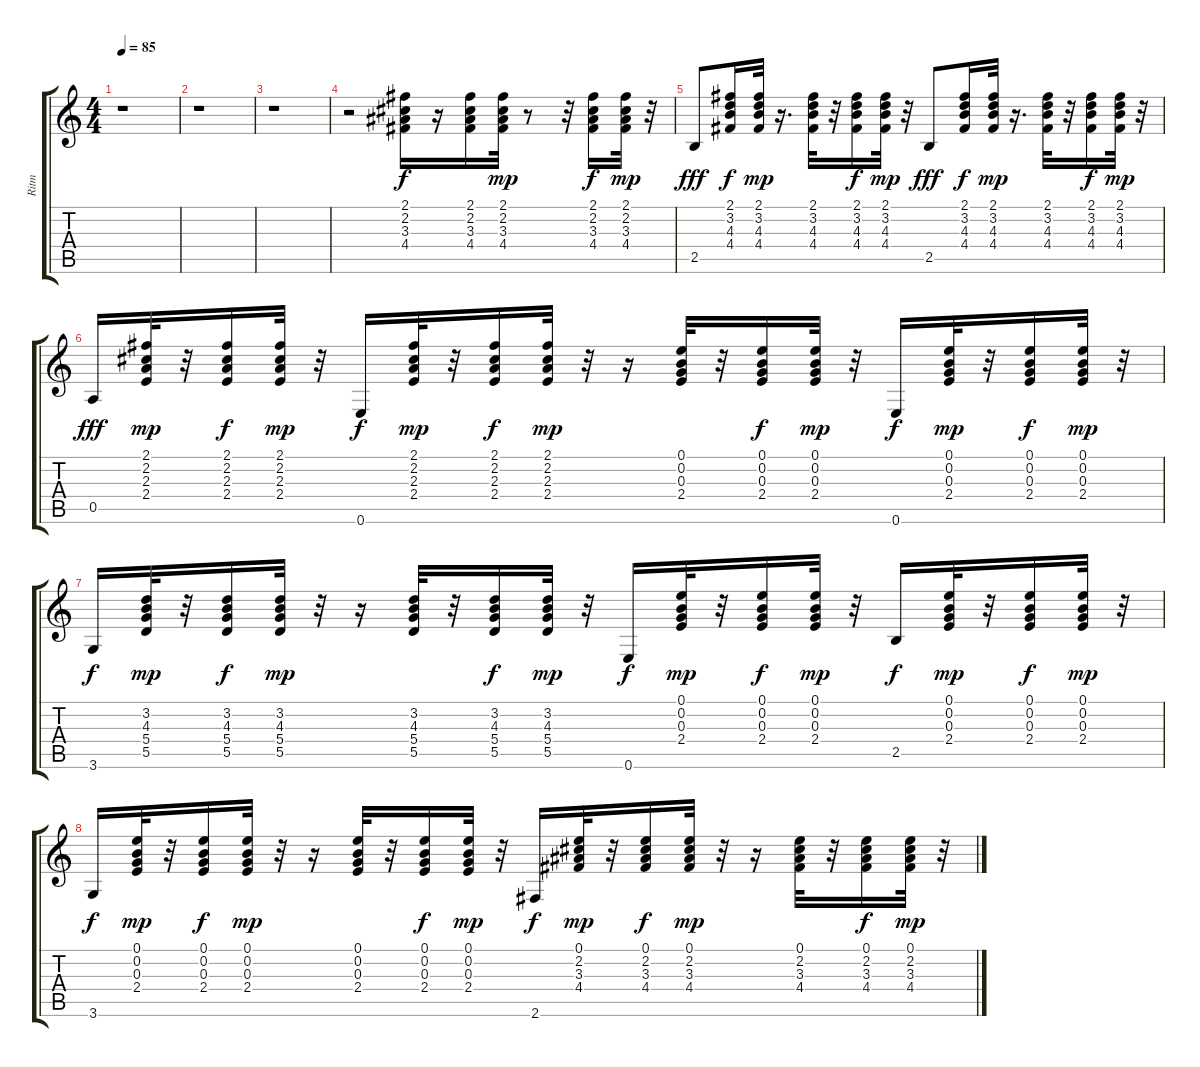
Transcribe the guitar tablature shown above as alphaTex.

\track ("Ritm" "Ritm") {instrument acousticguitarsteel}
\staff {score tabs}
\tuning (E4 B3 G3 D3 A2 E2) {hide}
\ts (4 4)
\tempo 85
\clef g2
\ks c
r.1{dy f} |
r.1 |
r.1 |
r.2 (2.1 2.2 3.3 4.4).16{volume 8} r.16 (2.1 2.2 3.3 4.4).16 (2.1 2.2 3.3 4.4).32{dy mp} r.8 r.32 (2.1 2.2 3.3 4.4).16{dy f} (2.1 2.2 3.3 4.4).32{dy mp} r.32 |
2.5.8{dy fff} (2.1 3.2 4.3 4.4).16{dy f} (2.1 3.2 4.3 4.4).32{dy mp} r.16{d} (2.1 3.2 4.3 4.4).32 r.32 (2.1 3.2 4.3 4.4).16{dy f} (2.1 3.2 4.3 4.4).32{dy mp} r.32 2.5.8{dy fff} (2.1 3.2 4.3 4.4).16{dy f} (2.1 3.2 4.3 4.4).32{dy mp} r.16{d} (2.1 3.2 4.3 4.4).32 r.32 (2.1 3.2 4.3 4.4).16{dy f} (2.1 3.2 4.3 4.4).32{dy mp} r.32 |
0.5.16{dy fff} (2.1 2.2 2.3 2.4).32{dy mp} r.32 (2.1 2.2 2.3 2.4).16{dy f} (2.1 2.2 2.3 2.4).32{dy mp} r.32 0.6.16{dy f} (2.1 2.2 2.3 2.4).32{dy mp} r.32 (2.1 2.2 2.3 2.4).16{dy f} (2.1 2.2 2.3 2.4).32{dy mp} r.32 r.16 (0.1 0.2 0.3 2.4).32 r.32 (0.1 0.2 0.3 2.4).16{dy f} (0.1 0.2 0.3 2.4).32{dy mp} r.32 0.6.16{dy f} (0.1 0.2 0.3 2.4).32{dy mp} r.32 (0.1 0.2 0.3 2.4).16{dy f} (0.1 0.2 0.3 2.4).32{dy mp} r.32 |
3.6.16{dy f} (3.2 4.3 5.4 5.5).32{dy mp} r.32 (3.2 4.3 5.4 5.5).16{dy f} (3.2 4.3 5.4 5.5).32{dy mp} r.32 r.16 (3.2 4.3 5.4 5.5).32 r.32 (3.2 4.3 5.4 5.5).16{dy f} (3.2 4.3 5.4 5.5).32{dy mp} r.32 0.6.16{dy f} (0.1 0.2 0.3 2.4).32{dy mp} r.32 (0.1 0.2 0.3 2.4).16{dy f} (0.1 0.2 0.3 2.4).32{dy mp} r.32 2.5.16{dy f} (0.1 0.2 0.3 2.4).32{dy mp} r.32 (0.1 0.2 0.3 2.4).16{dy f} (0.1 0.2 0.3 2.4).32{dy mp} r.32 |
3.6.16{dy f} (0.1 0.2 0.3 2.4).32{dy mp} r.32 (0.1 0.2 0.3 2.4).16{dy f} (0.1 0.2 0.3 2.4).32{dy mp} r.32 r.16 (0.1 0.2 0.3 2.4).32 r.32 (0.1 0.2 0.3 2.4).16{dy f} (0.1 0.2 0.3 2.4).32{dy mp} r.32 2.6.16{dy f} (0.1 2.2 3.3 4.4).32{dy mp} r.32 (0.1 2.2 3.3 4.4).16{dy f} (0.1 2.2 3.3 4.4).32{dy mp} r.32 r.16 (0.1 2.2 3.3 4.4).32 r.32 (0.1 2.2 3.3 4.4).16{dy f} (0.1 2.2 3.3 4.4).32{dy mp} r.32
